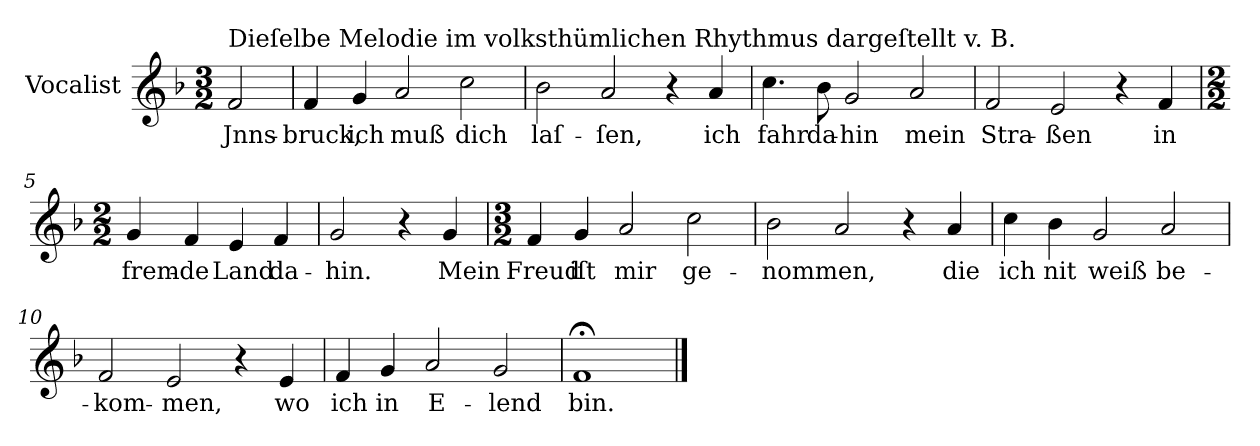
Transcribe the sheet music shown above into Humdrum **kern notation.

**kern	**text
*part1	*part1
*staff1	*staff1
*I"Vocalist	*
*k[b-]	*
*F:	*
*M3/2	*
=	=
!LO:TX:a:t=Dieſelbe Melodie im volksthümlichen Rhythmus dargeſtellt v. B.	!
2f	Jnns-
=1	=1
4f	-bruck,
4g	ich
2a	muß
2cc	dich
=2	=2
2b-	laſ-
2a	-ſen,
4r	.
4a	ich
=3	=3
4.cc	fahr
8b-	da-
2g	-hin
2a	mein
=4	=4
2f	Stra-
2e	-ßen
4r	.
4f	in
=5	=5
*M2/2	*
4g	frem-
4f	-de
4e	Land
4f	da-
=6	=6
2g	-hin.
4r	.
4g	Mein
=7	=7
*M3/2	*
4f	Freud
4g	iſt
2a	mir
2cc	ge-
=8	=8
2b-	-nommen,
2a	.
4r	.
4a	die
=9	=9
4cc	ich
4b-	nit
2g	weiß
2a	be-
=10	=10
2f	-kom-
2e	-men,
4r	.
4e	wo
=11	=11
4f	ich
4g	in
2a	E-
2g	-lend
=12	=12
1f;<	bin.
==	==
*-	*-
